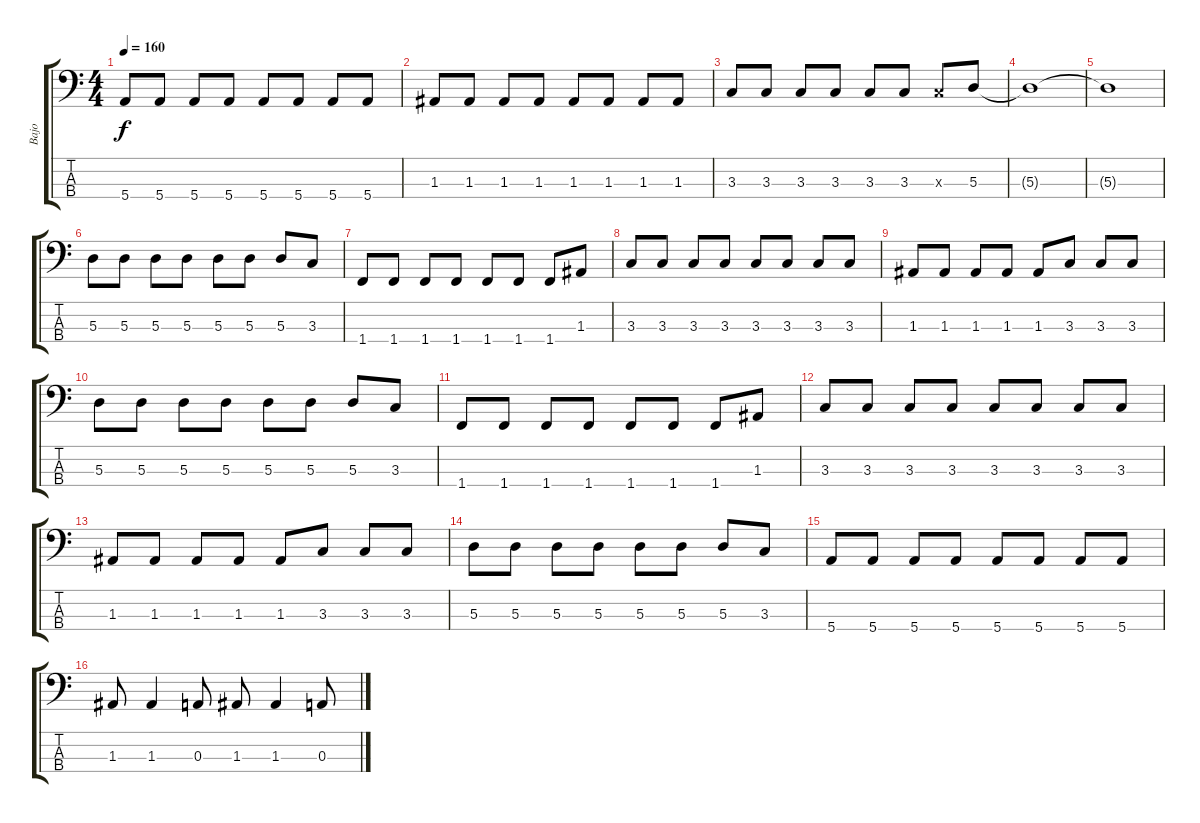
\track ("Bajo" "Bajo") {instrument electricbasspick}
\staff {score tabs}
\tuning (G2 D2 A1 E1) {hide}
\ts (4 4)
\tempo 160
\clef f4
\ks c
5.4{t}.8{dy f} 5.4.8 5.4.8 5.4.8 5.4.8 5.4.8 5.4.8 5.4.8 |
1.3.8 1.3.8 1.3.8 1.3.8 1.3.8 1.3.8 1.3.8 1.3.8 |
3.3.8 3.3.8 3.3.8 3.3.8 3.3.8 3.3.8 3.3{x}.8 5.3.8 |
5.3{t}.1 |
5.3{t}.1 |
5.3.8 5.3.8 5.3.8 5.3.8 5.3.8 5.3.8 5.3.8 3.3.8 |
1.4.8 1.4.8 1.4.8 1.4.8 1.4.8 1.4.8 1.4.8 1.3.8 |
3.3.8 3.3.8 3.3.8 3.3.8 3.3.8 3.3.8 3.3.8 3.3.8 |
1.3.8 1.3.8 1.3.8 1.3.8 1.3.8 3.3.8 3.3.8 3.3.8 |
5.3.8 5.3.8 5.3.8 5.3.8 5.3.8 5.3.8 5.3.8 3.3.8 |
1.4.8 1.4.8 1.4.8 1.4.8 1.4.8 1.4.8 1.4.8 1.3.8 |
3.3.8 3.3.8 3.3.8 3.3.8 3.3.8 3.3.8 3.3.8 3.3.8 |
1.3.8 1.3.8 1.3.8 1.3.8 1.3.8 3.3.8 3.3.8 3.3.8 |
5.3.8 5.3.8 5.3.8 5.3.8 5.3.8 5.3.8 5.3.8 3.3.8 |
5.4.8 5.4.8 5.4.8 5.4.8 5.4.8 5.4.8 5.4.8 5.4.8 |
1.3.8 1.3.4 0.3.8 1.3.8 1.3.4 0.3.8
